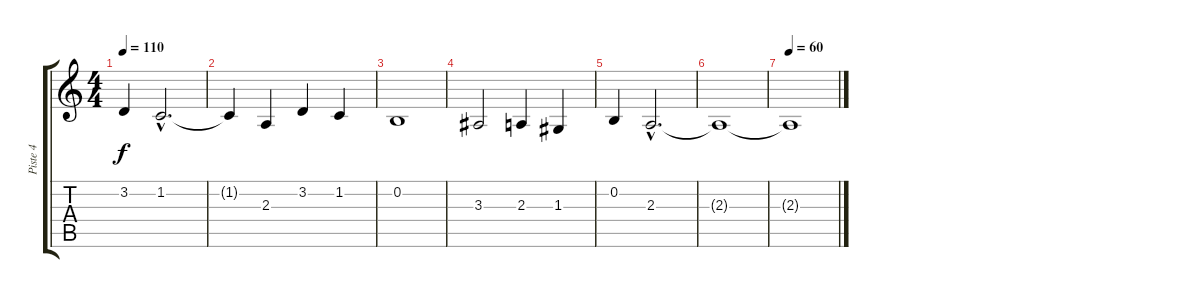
\track ("Piste 4" "Piste 4") {instrument synthstrings2}
\staff {score tabs}
\tuning (E4 B3 G3 D3 A2 E2) {hide}
\ts (4 4)
\tempo 110
\clef g2
\ks c
3.2.4{dy f} 1.2{hac}.2{d} |
1.2{t}.4 2.3.4 3.2.4 1.2.4 |
0.2.1 |
3.3.2 2.3.4 1.3.4 |
0.2.4 2.3{hac}.2{d} |
2.3{t}.1 |
\tempo 60
2.3{t}.1
